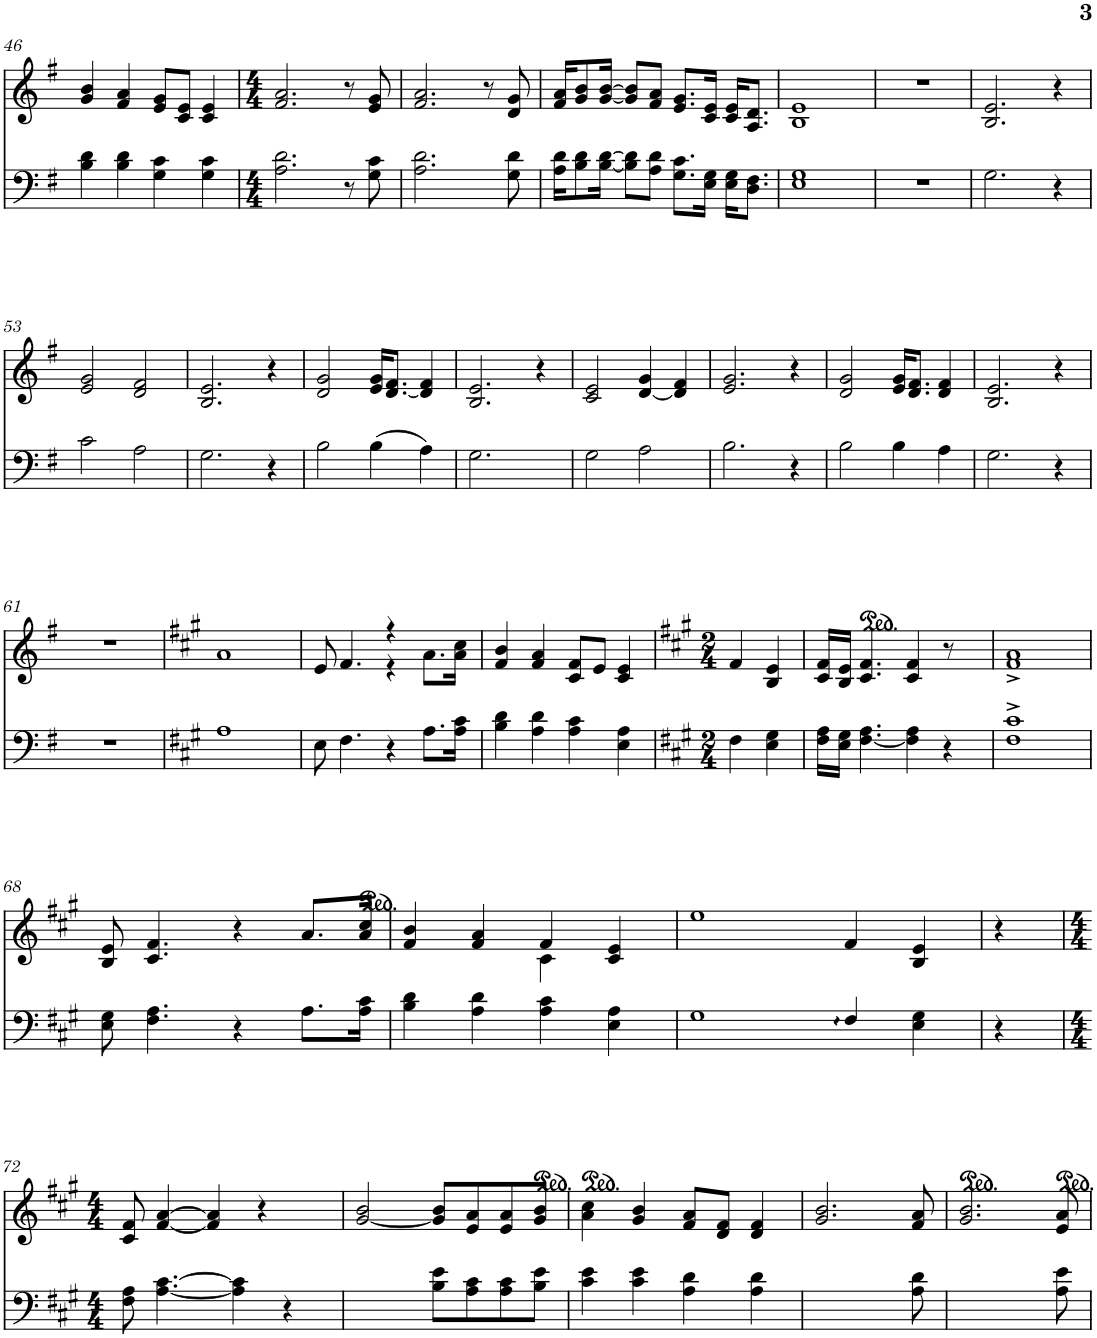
**kern	**kern
*part2	*part1
*staff2	*staff1
*I"Voice	*I"Voice
*I'V	*I'V
!!LO:PB:g=z
*clefF4	*clefG2
*k[f#]	*k[f#]
*M2/4	*M2/4
=46	=46
4B\ 4d\	4g/ 4b/
4B\ 4d\	4f#/ 4a/
4G\ 4c\	8e/ 8g/L
.	8c/ 8e/J
4G\ 4c\	4c/ 4e/
=47	=47
*M4/4	*M4/4
2.A\ 2.d\	2.f#/ 2.a/
8r	8r
8G\ 8c\	8e/ 8g/
=48	=48
2.A\ 2.d\	2.f#/ 2.a/
8ryy	8r
8G\ 8d\	8d/ 8g/
=49	=49
16A\ 16d\KL	16f#/ 16a/KL
8B\ 8d\	8g/ 8b/
[16B\ [16d\Jk	[16g/ [16b/Jk
8B\] 8d\]L	8g/] 8b/]L
8A\ 8d\J	8f#/ 8a/J
8.G\ 8.c\L	8.e/ 8.g/L
16E\ 16G\Jk	16c/ 16e/Jk
16E\ 16G\KL	16c/ 16e/KL
8.D\ 8.F#\J	8.A/ 8.d/J
=50	=50
1E 1G	1B 1e
=51	=51
1r	1r
=52	=52
2.G\	2.B/ 2.e/
4r	4r
!!LO:LB:g=z
=53	=53
2c\	2e/ 2g/
2A\	2d/ 2f#/
=54	=54
2.G\	2.B/ 2.e/
4r	4r
=55	=55
2B\	2d/ 2g/
(4B\	16e/ 16g/KL
.	[8.d/ 8.f#/J
4A\)	4d/] 4f#/
=56	=56
2.G\	2.B/ 2.e/
4ryy	4r
=57	=57
2G\	2c/ 2e/
2A\	[4d/ 4g/
.	4d/] 4f#/
=58	=58
2.B\	2.e/ 2.g/
4r	4r
=59	=59
2B\	2d/ 2g/
4B\	16e/ 16g/KL
.	8.d/ 8.f#/J
4A\	4d/ 4f#/
=60	=60
2.G\	2.B/ 2.e/
4r	4r
!!LO:LB:g=z
=61	=61
1r	1r
=62	=62
*k[f#c#g#]	*k[f#c#g#]
1A	1a
=63	=63
*	*^
8E\	8e/	2ryy
4.F#\	4.f#/	.
4r	4r	4r
8.A\L	8.a\L	4ryy
16A\ 16c#\Jk	16a\ 16cc#\Jk	.
*	*v	*v
=64	=64
4B\ 4d\	4f#/ 4b/
4A\ 4d\	4f#/ 4a/
4A\ 4c#\	8c#/ 8f#/L
.	8e/J
4E\ 4A\	4c#/ 4e/
=65	=65
*k[f#c#g#]	*k[f#c#g#]
*M2/4	*M2/4
4F#\	4f#/
4E\ 4G#\	4B/ 4e/
=66	=66
16F#\ 16A\LL	16c#/ 16f#/LL
16E\ 16G#\JJ	16B/ 16e/JJ
[4.F#\ 4.A\	4.c#/ 4.f#/
4F#\] 4A\	4c#/ 4f#/
4r	8r
.	8ryy
=67	=67
*^	*
[2c#^	[2F#	[2f#^ [2a^
*v	*v	*
!!LO:LB:g=z
=68	=68
8E\ 8G#\	8B/ 8e/
2c#]	2f#] 2a]
2F#]	4.c#/ 4.f#/
.	4r
4.F#\ 4.A\	.
.	8.a/L
.	16a/ 16cc#/Jk
4r	2ryy
8.A\L	.
16A\ 16c#\Jk	.
=69	=69
*	*^
4B\ 4d\	4f#/ 4b/	2ryy
4A\ 4d\	4f#/ 4a/	.
4A\ 4c#\	4f#/	4c#\
4E\ 4A\	4c#/ 4e/	4ryy
*	*v	*v
=70	=70
[2G#	[2ee
2ryy	2ryy
4F#:/	4f#/
4E\ 4G#\	4B/ 4e/
=71	=71
4r	4r
2G#]	2ee]
!!LO:LB:g=z
=72	=72
*M4/4	*M4/4
8F#\ 8A\	8c#/ 8f#/
[4.A\ [4.c#\	[4f#/ [4a/
.	4f#/] 4a/]
4A\] 4c#\]	.
.	4r
4r	.
.	8ryy
=73	=73
2ryy	[2g#/ 2b/
8B\ 8e\L	8g#/] 8b/L
8A\ 8c#\	8e/ 8a/
8A\ 8c#\	8e/ 8a/
8B\ 8e\J	8g#/ 8b/J
=74	=74
4c#\ 4e\	4a\ 4cc#\
4c#\ 4e\	4g#/ 4b/
4A\ 4d\	8f#/ 8a/L
.	8d/ 8f#/J
4A\ 4d\	4d/ 4f#/
=75	=75
2.ryy	2.g#/ 2.b/
8A\ 8d\	8f#/ 8a/
=76	=76
2.ryy	2.g#/ 2.b/
8A\ 8e\	8e/ 8a/
=	=
*-	*-
